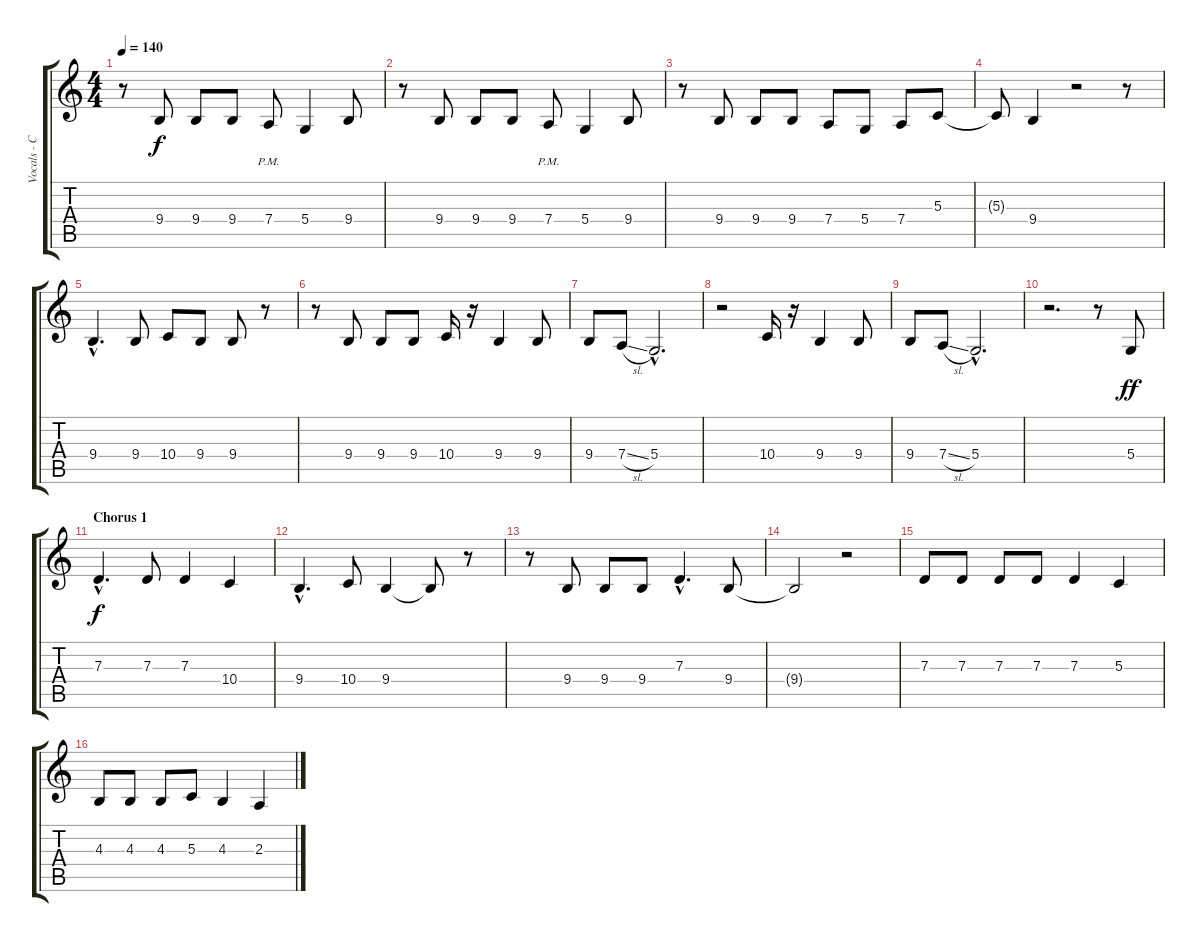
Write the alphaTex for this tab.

\track ("Vocals - Chris Cheney" "Vocals - C") {instrument bassoon}
\staff {score tabs}
\tuning (E4 B3 G3 D3 A2 E2) {hide}
\ts (4 4)
\tempo 140
\clef g2
\ks c
r.8{dy f} 9.4.8 9.4.8 9.4.8 7.4{pm}.8 5.4.4 9.4.8 |
r.8 9.4.8 9.4.8 9.4.8 7.4{pm}.8 5.4.4 9.4.8 |
r.8 9.4.8 9.4.8 9.4.8 7.4.8 5.4.8 7.4.8 5.3.8 |
5.3{t}.8 9.4.4 r.2 r.8 |
9.4{hac}.4{d} 9.4.8 10.4.8 9.4.8 9.4.8 r.8 |
r.8 9.4.8 9.4.8 9.4.8 10.4.16 r.16 9.4.4 9.4.8 |
9.4.8 7.4{sl}.8 5.4{hac}.2{d} |
r.2 10.4.16 r.16 9.4.4 9.4.8 |
9.4.8 7.4{sl}.8 5.4{hac}.2{d} |
r.2{d} r.8 5.4.8{dy ff} |
\section ("" "Chorus 1")
7.3{hac}.4{d dy f} 7.3.8 7.3.4 10.4.4 |
9.4{hac}.4{d} 10.4.8 9.4.4 9.4{t}.8 r.8 |
r.8 9.4.8 9.4.8 9.4.8 7.3{hac}.4{d} 9.4.8 |
9.4{t}.2 r.2 |
7.3.8 7.3.8 7.3.8 7.3.8 7.3.4 5.3.4 |
4.3.8 4.3.8 4.3.8 5.3.8 4.3.4 2.3.4
